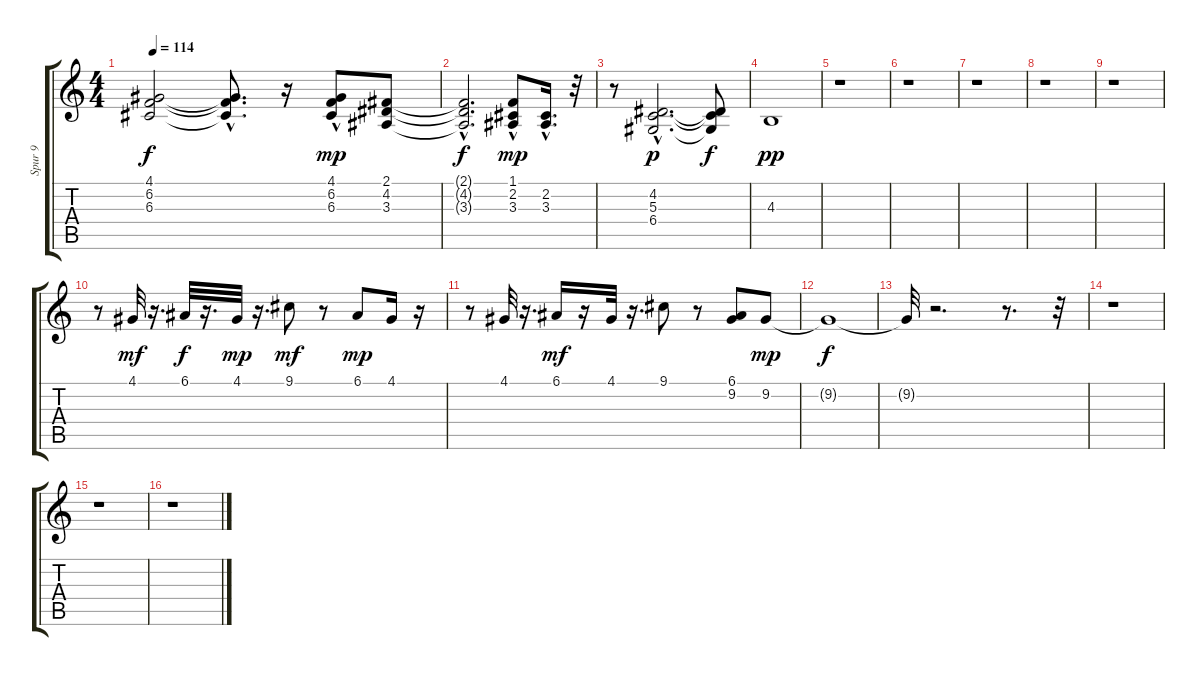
\track ("Spur 9" "Spur 9") {instrument choiraahs}
\staff {score tabs}
\tuning (E4 B3 G3 D3 A2 E2) {hide}
\ts (4 4)
\tempo 114
\clef g2
\ks c
(4.1{t} 6.2{t} 6.3{t}).2{dy f} (4.1{hac t} 6.2{hac t} 6.3{hac t}).8{d} r.16 (4.1 6.2 6.3{hac}).8{dy mp} (2.1 4.2 3.3).8 |
(2.1{t} 4.2{hac t} 3.3{t}).2{d dy f} (1.1{hac} 2.2{hac} 3.3{hac}).8{dy mp} (2.2{hac} 3.3{hac}).16{d} r.32 |
r.8 (4.2{hac} 5.3{hac} 6.4{hac}).2{d dy p} (4.2{t} 5.3{t} 6.4{t}).8{dy f} |
4.3.1{dy pp} |
r.1 |
r.1 |
r.1 |
r.1 |
r.1 |
r.8 4.1.32{dy mf} r.16{d} 6.1.32{dy f} r.16{d} 4.1.32{dy mp} r.16{d} 9.1.8{dy mf} r.8 6.1.8{dy mp} 4.1.16 r.16 |
r.8 4.1.32 r.16{d} 6.1.16{dy mf} r.16 4.1.32 r.16{d} 9.1.8 r.8 (6.1 9.2).8 9.2.8{dy mp} |
9.2{t}.1{dy f} |
9.2{t}.32 r.2{d} r.8{d} r.32 |
r.1 |
r.1 |
r.1
